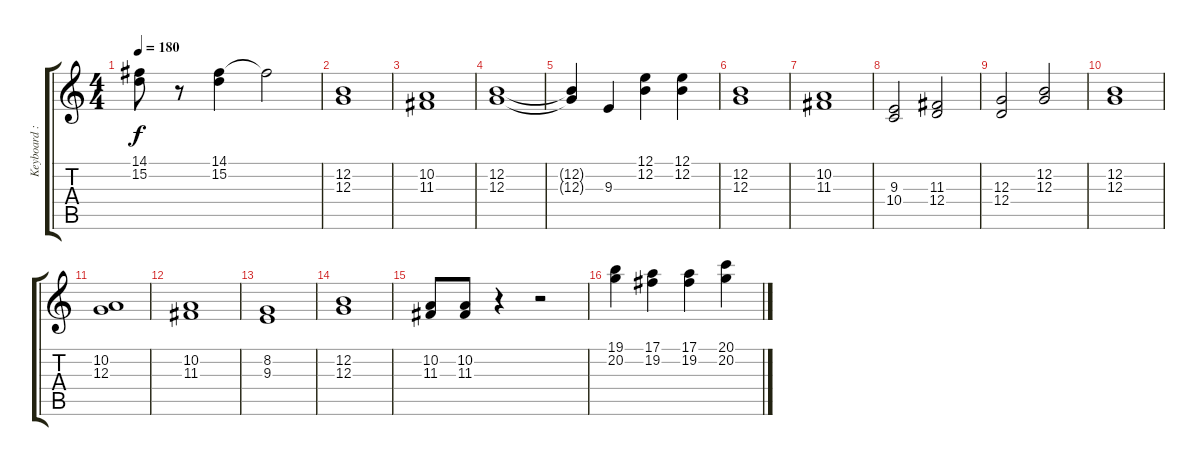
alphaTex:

\track ("Keyboard : Kotobuki Tsumugi" "Keyboard :") {instrument lead2sawtooth}
\staff {score tabs}
\tuning (E4 B3 G3 D3 A2 E2) {hide}
\ts (4 4)
\tempo 180
\clef g2
\ks c
(14.1 15.2).8{dy f} r.8 (14.1 15.2).4 14.1{t}.2 |
(12.2 12.3).1 |
(10.2 11.3).1 |
(12.2 12.3).1 |
(12.2{t} 12.3{t}).4 9.3.4 (12.1 12.2).4 (12.1 12.2).4 |
(12.2 12.3).1 |
(10.2 11.3).1 |
(9.3 10.4).2 (11.3 12.4).2 |
(12.3 12.4).2 (12.2 12.3).2 |
(12.2 12.3).1 |
(10.2 12.3).1 |
(10.2 11.3).1 |
(8.2 9.3).1 |
(12.2 12.3).1 |
(10.2 11.3).8 (10.2 11.3).8 r.4 r.2 |
(19.1 20.2).4 (17.1 19.2).4 (17.1 19.2).4 (20.1 20.2).4
